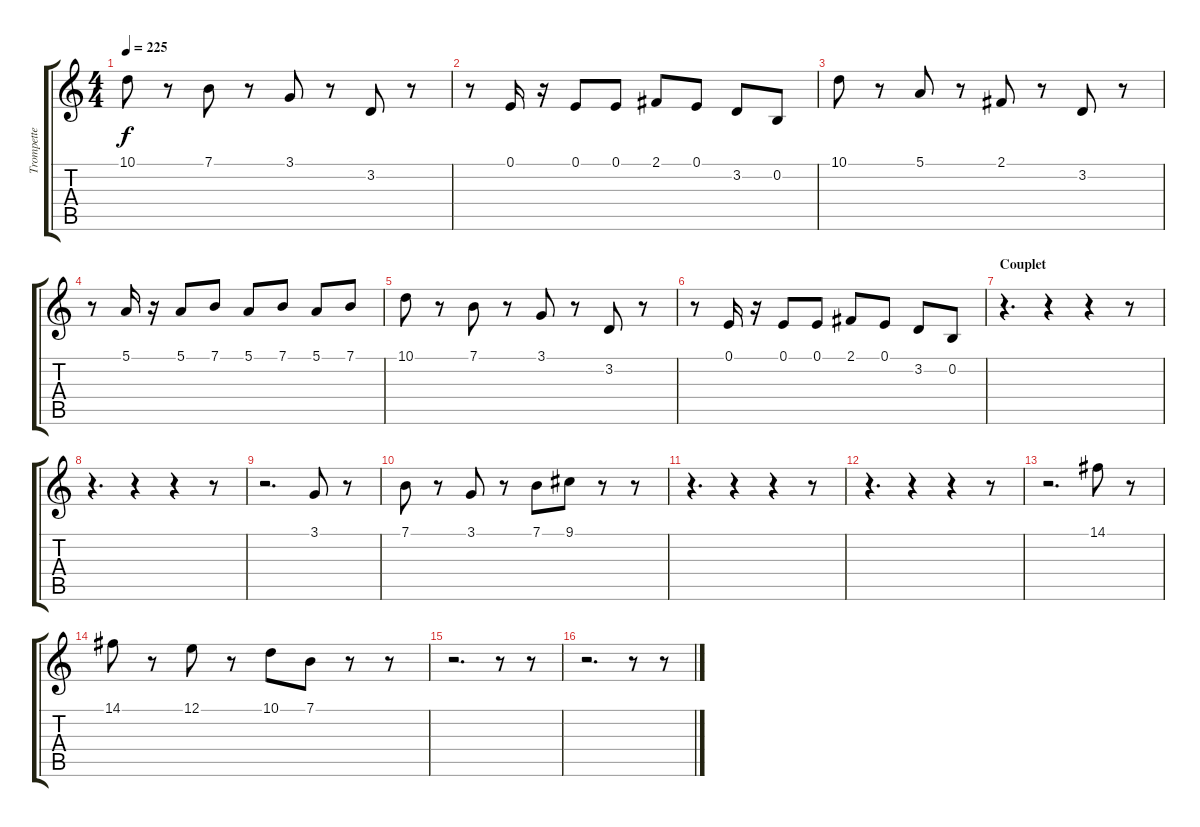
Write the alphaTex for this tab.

\track ("Trompette" "Trompette") {instrument trumpet}
\staff {score tabs}
\tuning (E4 B3 G3 D3 A2 E2) {hide}
\ts (4 4)
\tempo 225
\clef g2
\ks c
10.1.8{dy f} r.8 7.1.8 r.8 3.1.8 r.8 3.2.8 r.8 |
r.8 0.1.16 r.16 0.1.8 0.1.8 2.1.8 0.1.8 3.2.8 0.2.8 |
10.1.8 r.8 5.1.8 r.8 2.1.8 r.8 3.2.8 r.8 |
r.8 5.1.16 r.16 5.1.8 7.1.8 5.1.8 7.1.8 5.1.8 7.1.8 |
10.1.8 r.8 7.1.8 r.8 3.1.8 r.8 3.2.8 r.8 |
r.8 0.1.16 r.16 0.1.8 0.1.8 2.1.8 0.1.8 3.2.8 0.2.8 |
\section ("" "Couplet")
r.4{d} r.4 r.4 r.8 |
r.4{d} r.4 r.4 r.8 |
r.2{d} 3.1.8 r.8 |
7.1.8 r.8 3.1.8 r.8 7.1.8 9.1.8 r.8 r.8 |
r.4{d} r.4 r.4 r.8 |
r.4{d} r.4 r.4 r.8 |
r.2{d} 14.1.8 r.8 |
14.1.8 r.8 12.1.8 r.8 10.1.8 7.1.8 r.8 r.8 |
r.2{d} r.8 r.8 |
r.2{d} r.8 r.8
